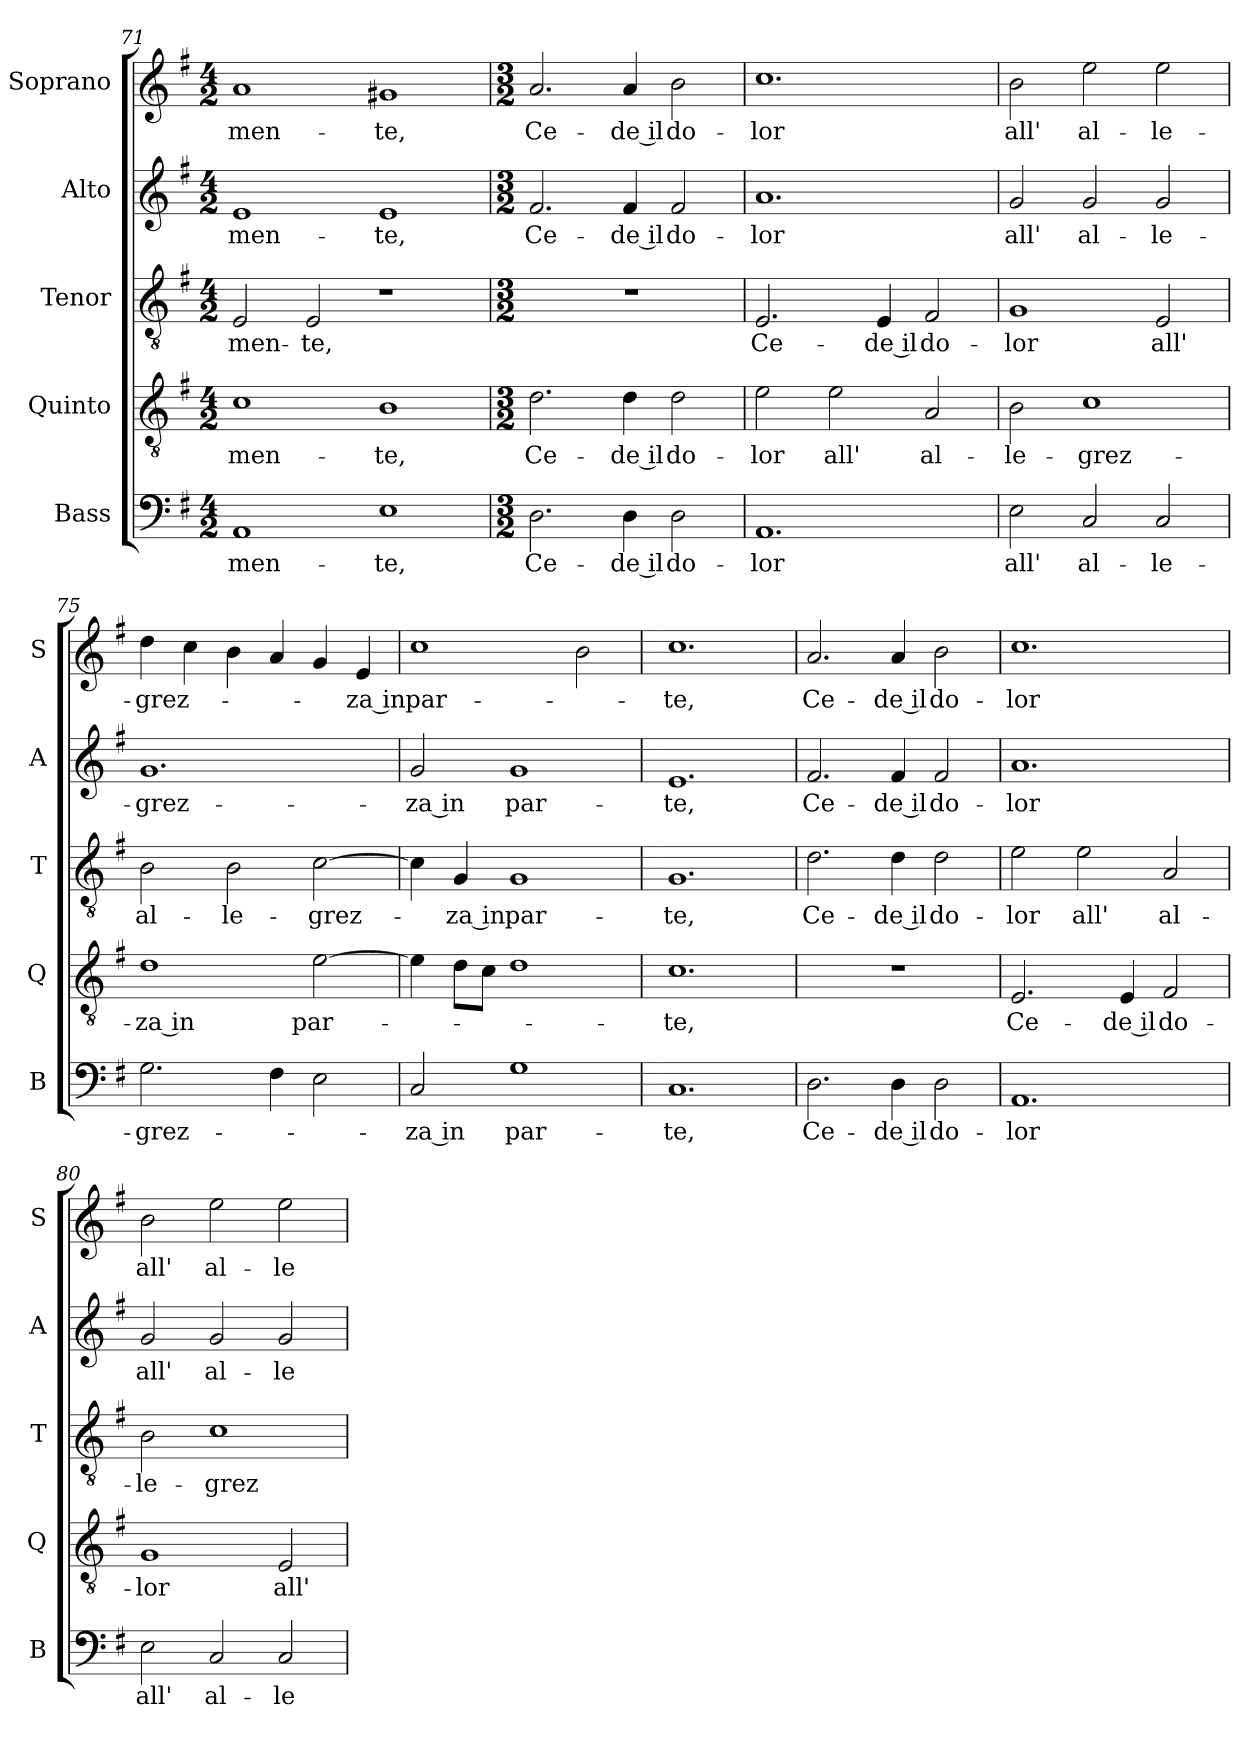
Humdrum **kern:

**kern	**text	**kern	**text	**kern	**text	**kern	**text	**kern	**text
*part5	*part5	*part4	*part4	*part3	*part3	*part2	*part2	*part1	*part1
*staff5	*staff5	*staff4	*staff4	*staff3	*staff3	*staff2	*staff2	*staff1	*staff1
*I"Bass	*	*I"Quinto	*	*I"Tenor	*	*I"Alto	*	*I"Soprano	*
*I'B	*	*I'Q	*	*I'T	*	*I'A	*	*I'S	*
*clefF4	*	*clefGv2	*	*clefGv2	*	*clefG2	*	*clefG2	*
*k[f#]	*	*k[f#]	*	*k[f#]	*	*k[f#]	*	*k[f#]	*
*G:	*	*G:	*	*G:	*	*G:	*	*G:	*
*M4/2	*	*M4/2	*	*M4/2	*	*M4/2	*	*M4/2	*
=71	=71	=71	=71	=71	=71	=71	=71	=71	=71
!	!LO:LY:b	!	!LO:LY:b	!	!LO:LY:b	!	!LO:LY:b	!	!LO:LY:b
1AA	men-	1c	men-	2E/	men-	1e	men-	1a	men-
!	!	!	!	!	!LO:LY:b	!	!	!	!
.	.	.	.	2E/	-te,	.	.	.	.
!	!LO:LY:b	!	!LO:LY:b	!	!	!	!LO:LY:b	!	!LO:LY:b
1E	-te,	1B	-te,	1r	.	1e	-te,	1g#X	-te,
=72	=72	=72	=72	=72	=72	=72	=72	=72	=72
*M3/2	*	*M3/2	*	*M3/2	*	*M3/2	*	*M3/2	*
!	!LO:LY:b	!	!LO:LY:b	!	!	!	!LO:LY:b	!	!LO:LY:b
2.D\	Ce-	2.d\	Ce-	1.r	.	2.f#/	Ce-	2.a/	Ce-
!	!LO:LY:b	!	!LO:LY:b	!	!	!	!LO:LY:b	!	!LO:LY:b
4D\	-de il	4d\	-de il	.	.	4f#/	-de il	4a/	-de il
!	!LO:LY:b	!	!LO:LY:b	!	!	!	!LO:LY:b	!	!LO:LY:b
2D\	do-	2d\	do-	.	.	2f#/	do-	2b\	do-
!!LO:LB:g=z
=73	=73	=73	=73	=73	=73	=73	=73	=73	=73
!	!LO:LY:b	!	!LO:LY:b	!	!LO:LY:b	!	!LO:LY:b	!	!LO:LY:b
1.AA	-lor	2e\	-lor	2.E/	Ce-	1.a	-lor	1.cc	-lor
!	!	!	!LO:LY:b	!	!	!	!	!	!
.	.	2e\	all'	.	.	.	.	.	.
!	!	!	!	!	!LO:LY:b	!	!	!	!
.	.	.	.	4E/	-de il	.	.	.	.
!	!	!	!LO:LY:b	!	!LO:LY:b	!	!	!	!
.	.	2A/	al-	2F#/	do-	.	.	.	.
=74	=74	=74	=74	=74	=74	=74	=74	=74	=74
!	!LO:LY:b	!	!LO:LY:b	!	!LO:LY:b	!	!LO:LY:b	!	!LO:LY:b
2E\	all'	2B\	-le-	1G	-lor	2g/	all'	2b\	all'
!	!LO:LY:b	!	!LO:LY:b	!	!	!	!LO:LY:b	!	!LO:LY:b
2C/	al-	1c	-grez-	.	.	2g/	al-	2ee\	al-
!	!LO:LY:b	!	!	!	!LO:LY:b	!	!LO:LY:b	!	!LO:LY:b
2C/	-le-	.	.	2E/	all'	2g/	-le-	2ee\	-le-
=75	=75	=75	=75	=75	=75	=75	=75	=75	=75
!	!LO:LY:b	!	!LO:LY:b	!	!LO:LY:b	!	!LO:LY:b	!	!LO:LY:b
2.G\	-grez-	1d	-za in	2B\	al-	1.g	-grez-	4dd\	-grez-
.	.	.	.	.	.	.	.	4cc\	.
!	!	!	!	!	!LO:LY:b	!	!	!	!
.	.	.	.	2B\	-le-	.	.	4b\	.
4F#\	.	.	.	.	.	.	.	4a/	.
!	!	!	!LO:LY:b	!	!LO:LY:b	!	!	!	!
2E\	.	[2e\	par-	[2c\	-grez-	.	.	4g/	.
!	!	!	!	!	!	!	!	!	!LO:LY:b
.	.	.	.	.	.	.	.	4e/	-za in
=76	=76	=76	=76	=76	=76	=76	=76	=76	=76
!	!LO:LY:b	!	!	!	!	!	!LO:LY:b	!	!LO:LY:b
2C/	-za in	4e\]	.	4c\]	.	2g/	-za in	1cc	par-
!	!	!	!	!	!LO:LY:b	!	!	!	!
.	.	8d\L	.	4G/	-za in	.	.	.	.
.	.	8c\J	.	.	.	.	.	.	.
!	!LO:LY:b	!	!	!	!LO:LY:b	!	!LO:LY:b	!	!
1G	par-	1d	.	1G	par-	1g	par-	.	.
.	.	.	.	.	.	.	.	2b\	.
=77	=77	=77	=77	=77	=77	=77	=77	=77	=77
!	!LO:LY:b	!	!LO:LY:b	!	!LO:LY:b	!	!LO:LY:b	!	!LO:LY:b
1.C	-te,	1.c	-te,	1.G	-te,	1.e	-te,	1.cc	-te,
!!LO:LB:g=z
=78	=78	=78	=78	=78	=78	=78	=78	=78	=78
!	!LO:LY:b	!	!	!	!LO:LY:b	!	!LO:LY:b	!	!LO:LY:b
2.D\	Ce-	1.r	.	2.d\	Ce-	2.f#/	Ce-	2.a/	Ce-
!	!LO:LY:b	!	!	!	!LO:LY:b	!	!LO:LY:b	!	!LO:LY:b
4D\	-de il	.	.	4d\	-de il	4f#/	-de il	4a/	-de il
!	!LO:LY:b	!	!	!	!LO:LY:b	!	!LO:LY:b	!	!LO:LY:b
2D\	do-	.	.	2d\	do-	2f#/	do-	2b\	do-
=79	=79	=79	=79	=79	=79	=79	=79	=79	=79
!	!LO:LY:b	!	!LO:LY:b	!	!LO:LY:b	!	!LO:LY:b	!	!LO:LY:b
1.AA	-lor	2.E/	Ce-	2e\	-lor	1.a	-lor	1.cc	-lor
!	!	!	!	!	!LO:LY:b	!	!	!	!
.	.	.	.	2e\	all'	.	.	.	.
!	!	!	!LO:LY:b	!	!	!	!	!	!
.	.	4E/	-de il	.	.	.	.	.	.
!	!	!	!LO:LY:b	!	!LO:LY:b	!	!	!	!
.	.	2F#/	do-	2A/	al-	.	.	.	.
=80	=80	=80	=80	=80	=80	=80	=80	=80	=80
!	!LO:LY:b	!	!LO:LY:b	!	!LO:LY:b	!	!LO:LY:b	!	!LO:LY:b
2E\	all'	1G	-lor	2B\	-le-	2g/	all'	2b\	all'
!	!LO:LY:b	!	!	!	!LO:LY:b	!	!LO:LY:b	!	!LO:LY:b
2C/	al-	.	.	1c	-grez-	2g/	al-	2ee\	al-
!	!LO:LY:b	!	!LO:LY:b	!	!	!	!LO:LY:b	!	!LO:LY:b
2C/	-le-	2E/	all'	.	.	2g/	-le-	2ee\	-le-
=	=	=	=	=	=	=	=	=	=
*-	*-	*-	*-	*-	*-	*-	*-	*-	*-
